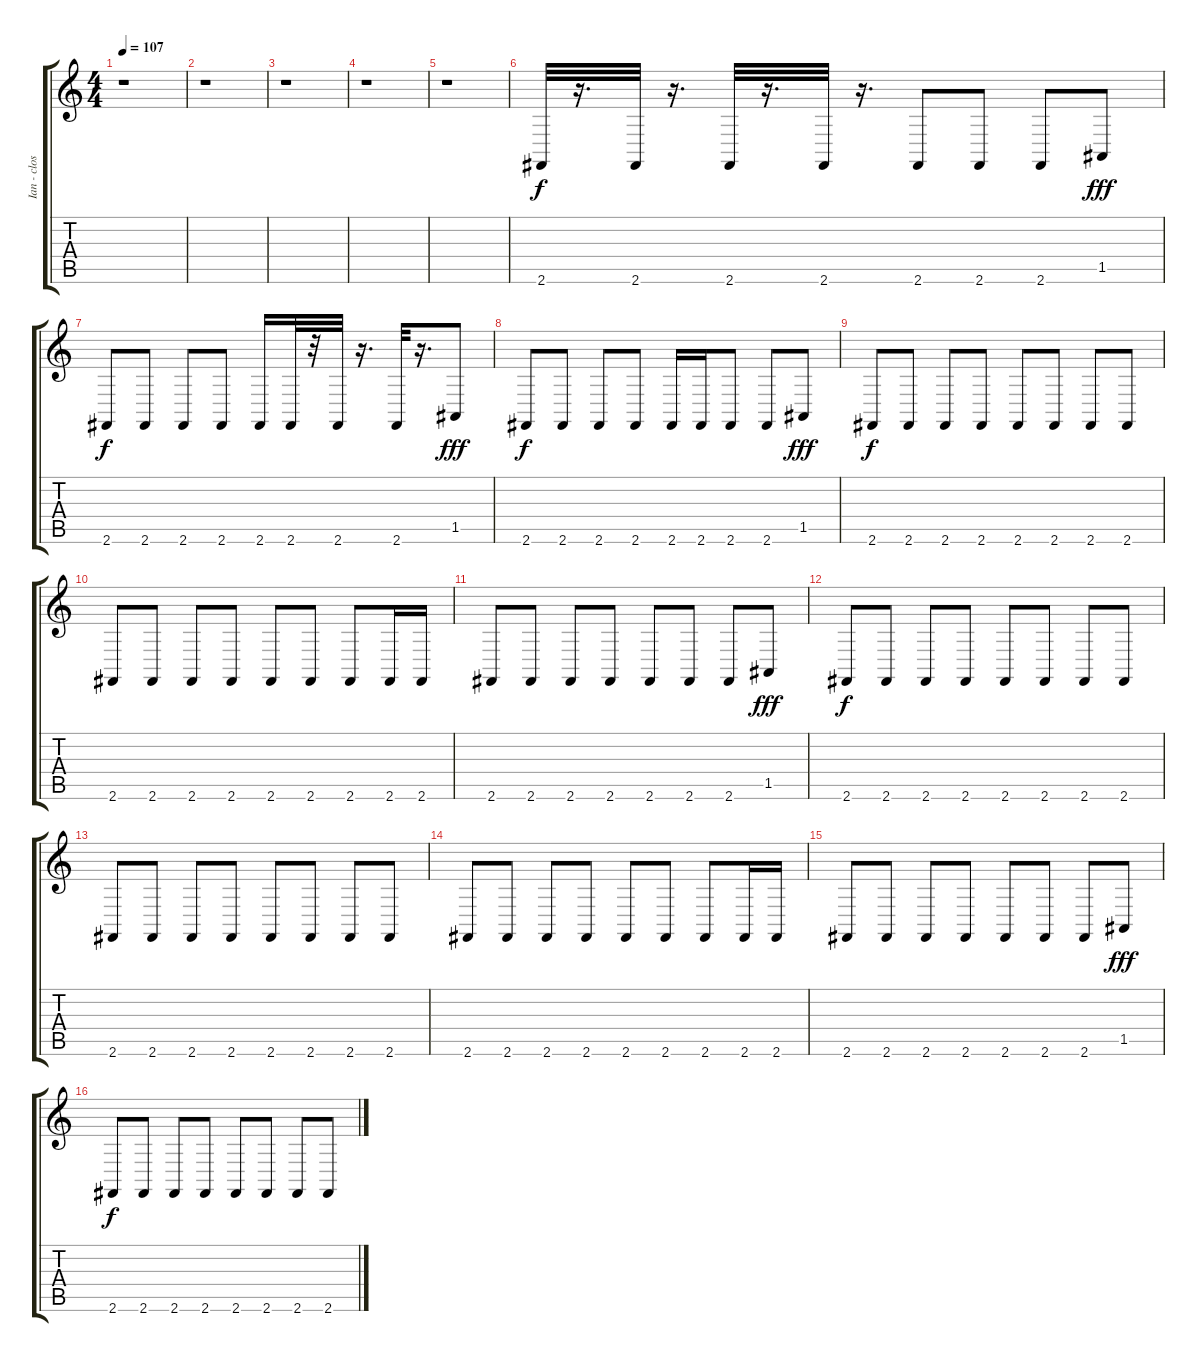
\track ("Ian - closed/open hihat" "Ian - clos") {instrument acousticgrandpiano}
\staff {score tabs}
\tuning (E4 B3 G3 D3 A2 E2) {hide}
\ts (4 4)
\tempo 107
\clef g2
\ks c
r.1{dy fff} |
r.1 |
r.1 |
r.1 |
r.1 |
2.6.32{dy f} r.16{d} 2.6.32 r.16{d} 2.6.32 r.16{d} 2.6.32 r.16{d} 2.6.8 2.6.8 2.6.8 1.5.8{dy fff} |
2.6.8{dy f} 2.6.8 2.6.8 2.6.8 2.6.16 2.6.32 r.32 2.6.32 r.16{d} 2.6.32 r.16{d} 1.5.8{dy fff} |
2.6.8{dy f} 2.6.8 2.6.8 2.6.8 2.6.16 2.6.16 2.6.8 2.6.8 1.5.8{dy fff} |
2.6.8{dy f} 2.6.8 2.6.8 2.6.8 2.6.8 2.6.8 2.6.8 2.6.8 |
2.6.8 2.6.8 2.6.8 2.6.8 2.6.8 2.6.8 2.6.8 2.6.16 2.6.16 |
2.6.8 2.6.8 2.6.8 2.6.8 2.6.8 2.6.8 2.6.8 1.5.8{dy fff} |
2.6.8{dy f} 2.6.8 2.6.8 2.6.8 2.6.8 2.6.8 2.6.8 2.6.8 |
2.6.8 2.6.8 2.6.8 2.6.8 2.6.8 2.6.8 2.6.8 2.6.8 |
2.6.8 2.6.8 2.6.8 2.6.8 2.6.8 2.6.8 2.6.8 2.6.16 2.6.16 |
2.6.8 2.6.8 2.6.8 2.6.8 2.6.8 2.6.8 2.6.8 1.5.8{dy fff} |
2.6.8{dy f} 2.6.8 2.6.8 2.6.8 2.6.8 2.6.8 2.6.8 2.6.8
